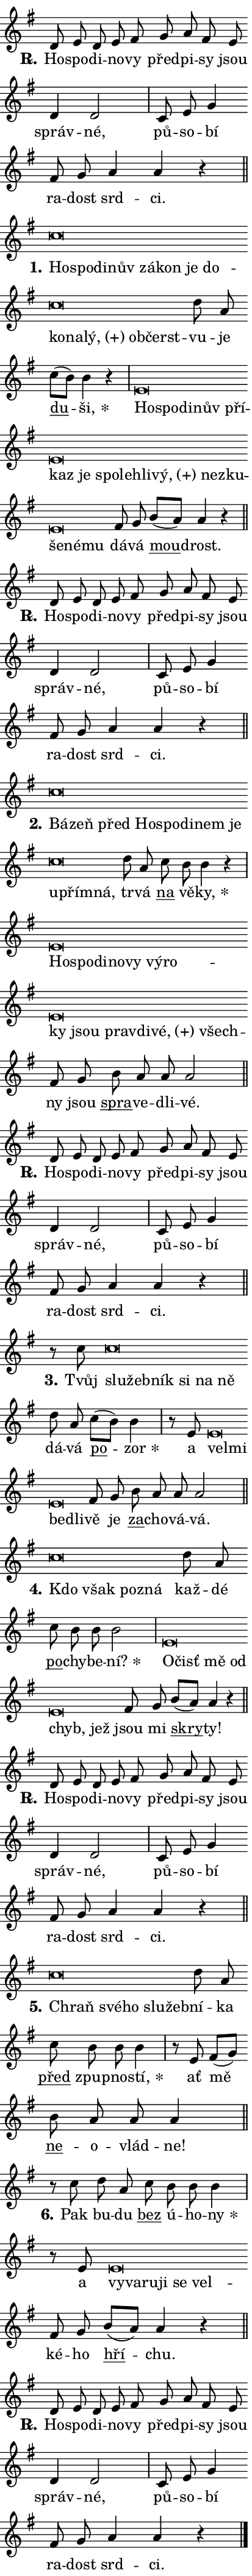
\version "2.24.0"
\header { tagline = "" }
\paper {
  indent = 0\cm
  top-margin = 0\cm
  right-margin = 0.13\cm % to fit lyric hyphens
  bottom-margin = 0\cm
  left-margin = 0\cm
  paper-width = 7\cm
  page-breaking = #ly:one-page-breaking
  system-system-spacing.basic-distance = #11
  score-system-spacing.basic-distance = #11
  ragged-last = ##f
}


%% Author: Thomas Morley
%% https://lists.gnu.org/archive/html/lilypond-user/2020-05/msg00002.html
#(define (line-position grob)
"Returns position of @var[grob} in current system:
   @code{'start}, if at first time-step
   @code{'end}, if at last time-step
   @code{'middle} otherwise
"
  (let* ((col (ly:item-get-column grob))
         (ln (ly:grob-object col 'left-neighbor))
         (rn (ly:grob-object col 'right-neighbor))
         (col-to-check-left (if (ly:grob? ln) ln col))
         (col-to-check-right (if (ly:grob? rn) rn col))
         (break-dir-left
           (and
             (ly:grob-property col-to-check-left 'non-musical #f)
             (ly:item-break-dir col-to-check-left)))
         (break-dir-right
           (and
             (ly:grob-property col-to-check-right 'non-musical #f)
             (ly:item-break-dir col-to-check-right))))
        (cond ((eqv? 1 break-dir-left) 'start)
              ((eqv? -1 break-dir-right) 'end)
              (else 'middle))))

#(define (tranparent-at-line-position vctor)
  (lambda (grob)
  "Relying on @code{line-position} select the relevant enry from @var{vctor}.
Used to determine transparency,"
    (case (line-position grob)
      ((end) (not (vector-ref vctor 0)))
      ((middle) (not (vector-ref vctor 1)))
      ((start) (not (vector-ref vctor 2))))))

noteHeadBreakVisibility =
#(define-music-function (break-visibility)(vector?)
"Makes @code{NoteHead}s transparent relying on @var{break-visibility}"
#{
  \override NoteHead.transparent =
    #(tranparent-at-line-position break-visibility)
#})

#(define delete-ledgers-for-transparent-note-heads
  (lambda (grob)
    "Reads whether a @code{NoteHead} is transparent.
If so this @code{NoteHead} is removed from @code{'note-heads} from
@var{grob}, which is supposed to be @code{LedgerLineSpanner}.
As a result ledgers are not printed for this @code{NoteHead}"
    (let* ((nhds-array (ly:grob-object grob 'note-heads))
           (nhds-list
             (if (ly:grob-array? nhds-array)
                 (ly:grob-array->list nhds-array)
                 '()))
           ;; Relies on the transparent-property being done before
           ;; Staff.LedgerLineSpanner.after-line-breaking is executed.
           ;; This is fragile ...
           (to-keep
             (remove
               (lambda (nhd)
                 (ly:grob-property nhd 'transparent #f))
               nhds-list)))
      ;; TODO find a better method to iterate over grob-arrays, similiar
      ;; to filter/remove etc for lists
      ;; For now rebuilt from scratch
      (set! (ly:grob-object grob 'note-heads)  '())
      (for-each
        (lambda (nhd)
          (ly:pointer-group-interface::add-grob grob 'note-heads nhd))
        to-keep))))

squashNotes = {
  \override NoteHead.X-extent = #'(-0.2 . 0.2)
  \override NoteHead.Y-extent = #'(-0.75 . 0)
  \override NoteHead.stencil =
    #(lambda (grob)
       (let ((pos (ly:grob-property grob 'staff-position)))
         (begin
           (if (< pos -7) (display "ERROR: Lower brevis then expected\n") (display ""))
           (if (<= pos -6) ly:text-interface::print ly:note-head::print))))
}
unSquashNotes = {
  \revert NoteHead.X-extent
  \revert NoteHead.Y-extent
  \revert NoteHead.stencil
}

hideNotes = \noteHeadBreakVisibility #begin-of-line-visible
unHideNotes = \noteHeadBreakVisibility #all-visible

% work-around for resetting accidentals
% https://lilypond.org/doc/v2.23/Documentation/notation/displaying-rhythms#unmetered-music
cadenzaMeasure = {
  \cadenzaOff
  \partial 1024 s1024
  \cadenzaOn
}

#(define-markup-command (accent layout props text) (markup?)
  "Underline accented syllable"
  (interpret-markup layout props
    #{\markup \override #'(offset . 4.3) \underline { #text }#}))

responsum = \markup \concat {
  "R" \hspace #-1.05 \path #0.1 #'((moveto 0 0.07) (lineto 0.9 0.8)) \hspace #0.05 "."
}

spaceSize = #0.6828661417322834 % exact space size for TeX Gyre Schola

\layout {
  \context {
    \Staff
    \remove "Time_signature_engraver"
    \override LedgerLineSpanner.after-line-breaking = #delete-ledgers-for-transparent-note-heads
  }
  \context {
    \Lyrics {
      \override LyricSpace.minimum-distance = \spaceSize
      \override LyricText.font-name = #"TeX Gyre Schola"
      \override LyricText.font-size = 1
      \override StanzaNumber.font-name = #"TeX Gyre Schola Bold"
      \override StanzaNumber.font-size = 1
    }
  }
  \context {
    \Score 
    \override NoteHead.text =
      #(lambda (grob) 
        (let ((pos (ly:grob-property grob 'staff-position)))
          #{\markup {
            \combine
              \halign #-0.55 \raise #(if (= pos -6) 0 0.5) \override #'(thickness . 2) \draw-line #'(3.2 . 0)
              \musicglyph "noteheads.sM1"
          }#}))
  }
}

% magnetic-lyrics.ily
%
%   written by
%     Jean Abou Samra <jean@abou-samra.fr>
%     Werner Lemberg <wl@gnu.org>
%
%   adapted by
%     Jiri Hon <jiri.hon@gmail.com>
%
% Version 2022-Apr-15

% https://www.mail-archive.com/lilypond-user@gnu.org/msg149350.html

#(define (Left_hyphen_pointer_engraver context)
   "Collect syllable-hyphen-syllable occurrences in lyrics and store
them in properties.  This engraver only looks to the left.  For
example, if the lyrics input is @code{foo -- bar}, it does the
following.

@itemize @bullet
@item
Set the @code{text} property of the @code{LyricHyphen} grob between
@q{foo} and @q{bar} to @code{foo}.

@item
Set the @code{left-hyphen} property of the @code{LyricText} grob with
text @q{foo} to the @code{LyricHyphen} grob between @q{foo} and
@q{bar}.
@end itemize

Use this auxiliary engraver in combination with the
@code{lyric-@/text::@/apply-@/magnetic-@/offset!} hook."
   (let ((hyphen #f)
         (text #f))
     (make-engraver
      (acknowledgers
       ((lyric-syllable-interface engraver grob source-engraver)
        (set! text grob)))
      (end-acknowledgers
       ((lyric-hyphen-interface engraver grob source-engraver)
        ;(when (not (grob::has-interface grob 'lyric-space-interface))
          (set! hyphen grob)));)
      ((stop-translation-timestep engraver)
       (when (and text hyphen)
         (ly:grob-set-object! text 'left-hyphen hyphen))
       (set! text #f)
       (set! hyphen #f)))))

#(define (lyric-text::apply-magnetic-offset! grob)
   "If the space between two syllables is less than the value in
property @code{LyricText@/.details@/.squash-threshold}, move the right
syllable to the left so that it gets concatenated with the left
syllable.

Use this function as a hook for
@code{LyricText@/.after-@/line-@/breaking} if the
@code{Left_@/hyphen_@/pointer_@/engraver} is active."
   (let ((hyphen (ly:grob-object grob 'left-hyphen #f)))
     (when hyphen
       (let ((left-text (ly:spanner-bound hyphen LEFT)))
         (when (grob::has-interface left-text 'lyric-syllable-interface)
           (let* ((common (ly:grob-common-refpoint grob left-text X))
                  (this-x-ext (ly:grob-extent grob common X))
                  (left-x-ext
                   (begin
                     ;; Trigger magnetism for left-text.
                     (ly:grob-property left-text 'after-line-breaking)
                     (ly:grob-extent left-text common X)))
                  ;; `delta` is the gap width between two syllables.
                  (delta (- (interval-start this-x-ext)
                            (interval-end left-x-ext)))
                  (details (ly:grob-property grob 'details))
                  (threshold (assoc-get 'squash-threshold details 0.2)))
             (when (< delta threshold)
               (let* (;; We have to manipulate the input text so that
                      ;; ligatures crossing syllable boundaries are not
                      ;; disabled.  For languages based on the Latin
                      ;; script this is essentially a beautification.
                      ;; However, for non-Western scripts it can be a
                      ;; necessity.
                      (lt (ly:grob-property left-text 'text))
                      (rt (ly:grob-property grob 'text))
                      (is-space (grob::has-interface hyphen 'lyric-space-interface))
                      (space (if is-space " " ""))
                      (extra-delta (if is-space spaceSize 0))
                      ;; Append new syllable.
                      (ltrt-space (if (and (string? lt) (string? rt))
                                (string-append lt space rt)
                                (make-concat-markup (list lt space rt))))
                      ;; Right-align `ltrt` to the right side.
                      (ltrt-space-markup (grob-interpret-markup
                               grob
                               (make-translate-markup
                                (cons (interval-length this-x-ext) 0)
                                (make-right-align-markup ltrt-space)))))
                 (begin
                   ;; Don't print `left-text`.
                   (ly:grob-set-property! left-text 'stencil #f)
                   ;; Set text and stencil (which holds all collected
                   ;; syllables so far) and shift it to the left.
                   (ly:grob-set-property! grob 'text ltrt-space)
                   (ly:grob-set-property! grob 'stencil ltrt-space-markup)
                   (ly:grob-translate-axis! grob (- (- delta extra-delta)) X))))))))))


#(define (lyric-hyphen::displace-bounds-first grob)
   ;; Make very sure this callback isn't triggered too early.
   (let ((left (ly:spanner-bound grob LEFT))
         (right (ly:spanner-bound grob RIGHT)))
     (ly:grob-property left 'after-line-breaking)
     (ly:grob-property right 'after-line-breaking)
     (ly:lyric-hyphen::print grob)))

squashThreshold = #0.4

\layout {
  \context {
    \Lyrics
    \consists #Left_hyphen_pointer_engraver
    \override LyricText.after-line-breaking =
      #lyric-text::apply-magnetic-offset!
    \override LyricHyphen.stencil = #lyric-hyphen::displace-bounds-first
    \override LyricText.details.squash-threshold = \squashThreshold
    \override LyricHyphen.minimum-distance = 0
    \override LyricHyphen.minimum-length = \squashThreshold
  }
}

squashText = \override LyricText.details.squash-threshold = 9999
unSquashText = \override LyricText.details.squash-threshold = \squashThreshold

leftText = \override LyricText.self-alignment-X = #LEFT
unLeftText = \revert LyricText.self-alignment-X

starOffset = #(lambda (grob) 
                (let ((x_offset (ly:self-alignment-interface::aligned-on-x-parent grob)))
                  (if (= x_offset 0) 0 (+ x_offset 1.2))))

star = #(define-music-function (syllable)(string?)
"Append star separator at the end of a syllable"
#{
  \once \override LyricText.X-offset = #starOffset
  \lyricmode { \markup {
    #syllable
    \override #'((font-name . "TeX Gyre Schola Bold")) \hspace #0.2 \lower #0.65 \larger "*"
  } }
#})

starAccent = #(define-music-function (syllable)(string?)
"Append star separator at the end of a syllable and make accent"
#{
  \once \override LyricText.X-offset = #starOffset
  \lyricmode { \markup {
    \accent #syllable
    \override #'((font-name . "TeX Gyre Schola Bold")) \hspace #0.2 \lower #0.65 \larger "*"
  } }
#})

breath = #(define-music-function (syllable)(string?)
"Append breathing indicator at the end of a syllable"
#{
  \lyricmode { \markup { #syllable "+" } }
#})

optionalBreath = #(define-music-function (syllable)(string?)
"Append optional breathing indicator at the end of a syllable"
#{
  \lyricmode { \markup { #syllable "(+)" } }
#})


\score {
    <<
        \new Voice = "melody" { \cadenzaOn \key g \major \relative { d'8 e d e fis \bar "" g a fis e \bar "" d4 d2 \cadenzaMeasure \bar "|" c8 e g4 \bar "" fis8 g a4 a r \cadenzaMeasure \bar "||" \break } }
        \new Lyrics \lyricsto "melody" { \lyricmode { \set stanza = \responsum
Ho -- spo -- di -- no -- vy před -- pi -- sy jsou správ -- né, pů -- so -- bí ra -- dost srd -- ci. } }
    >>
    \layout {}
}

\score {
    <<
        \new Voice = "melody" { \cadenzaOn \key g \major \relative { \squashNotes c''\breve*1/16 \hideNotes \breve*1/16 \bar "" \breve*1/16 \bar "" \breve*1/16 \bar "" \breve*1/16 \bar "" \breve*1/16 \bar "" \breve*1/16 \bar "" \breve*1/16 \bar "" \breve*1/16 \bar "" \breve*1/16 \bar "" \breve*1/16 \bar "" \breve*1/16 \breve*1/16 \bar "" \unHideNotes \unSquashNotes d8 a \bar "" c[( b)] b4 r \cadenzaMeasure \bar "|" \squashNotes e,\breve*1/16 \hideNotes \breve*1/16 \bar "" \breve*1/16 \bar "" \breve*1/16 \bar "" \breve*1/16 \bar "" \breve*1/16 \bar "" \breve*1/16 \bar "" \breve*1/16 \bar "" \breve*1/16 \bar "" \breve*1/16 \bar "" \breve*1/16 \bar "" \breve*1/16 \bar "" \breve*1/16 \bar "" \breve*1/16 \bar "" \breve*1/16 \breve*1/16 \bar "" \unHideNotes \unSquashNotes fis8 g \bar "" b[( a)] a4 r \cadenzaMeasure \bar "||" \break } }
        \new Lyrics \lyricsto "melody" { \lyricmode { \set stanza = "1."
\leftText Ho -- \squashText spo -- di -- nův zá -- kon je do -- ko -- na -- \optionalBreath lý, ob -- čerst -- \unLeftText \unSquashText vu -- je \markup \accent du -- \star ši, \leftText Ho -- \squashText spo -- di -- nův pří -- kaz je spo -- leh -- li -- \optionalBreath vý, ne -- zku -- še -- né -- mu \unLeftText \unSquashText dá -- vá \markup \accent mou -- drost. } }
    >>
    \layout {}
}

\score {
    <<
        \new Voice = "melody" { \cadenzaOn \key g \major \relative { d'8 e d e fis \bar "" g a fis e \bar "" d4 d2 \cadenzaMeasure \bar "|" c8 e g4 \bar "" fis8 g a4 a r \cadenzaMeasure \bar "||" \break } }
        \new Lyrics \lyricsto "melody" { \lyricmode { \set stanza = \responsum
Ho -- spo -- di -- no -- vy před -- pi -- sy jsou správ -- né, pů -- so -- bí ra -- dost srd -- ci. } }
    >>
    \layout {}
}

\score {
    <<
        \new Voice = "melody" { \cadenzaOn \key g \major \relative { \squashNotes c''\breve*1/16 \hideNotes \breve*1/16 \bar "" \breve*1/16 \bar "" \breve*1/16 \bar "" \breve*1/16 \bar "" \breve*1/16 \bar "" \breve*1/16 \bar "" \breve*1/16 \bar "" \breve*1/16 \bar "" \breve*1/16 \breve*1/16 \bar "" \unHideNotes \unSquashNotes d8 a \bar "" c b b4 r \cadenzaMeasure \bar "|" \squashNotes e,\breve*1/16 \hideNotes \breve*1/16 \bar "" \breve*1/16 \bar "" \breve*1/16 \bar "" \breve*1/16 \bar "" \breve*1/16 \bar "" \breve*1/16 \bar "" \breve*1/16 \bar "" \breve*1/16 \bar "" \breve*1/16 \bar "" \breve*1/16 \bar "" \breve*1/16 \breve*1/16 \bar "" \unHideNotes \unSquashNotes fis8 g \bar "" b a a a2 \cadenzaMeasure \bar "||" \break } }
        \new Lyrics \lyricsto "melody" { \lyricmode { \set stanza = "2."
\leftText Bá -- \squashText zeň před Ho -- spo -- di -- nem je u -- přím -- ná, \unLeftText \unSquashText tr -- vá \markup \accent na vě -- \star ky, \leftText Ho -- \squashText spo -- di -- no -- vy vý -- ro -- ky jsou prav -- di -- \optionalBreath vé, všech -- \unLeftText \unSquashText ny jsou \markup \accent spra -- ve -- dli -- vé. } }
    >>
    \layout {}
}

\score {
    <<
        \new Voice = "melody" { \cadenzaOn \key g \major \relative { d'8 e d e fis \bar "" g a fis e \bar "" d4 d2 \cadenzaMeasure \bar "|" c8 e g4 \bar "" fis8 g a4 a r \cadenzaMeasure \bar "||" \break } }
        \new Lyrics \lyricsto "melody" { \lyricmode { \set stanza = \responsum
Ho -- spo -- di -- no -- vy před -- pi -- sy jsou správ -- né, pů -- so -- bí ra -- dost srd -- ci. } }
    >>
    \layout {}
}

\score {
    <<
        \new Voice = "melody" { \cadenzaOn \key g \major \relative { r8 c''8 \squashNotes c\breve*1/16 \hideNotes \breve*1/16 \bar "" \breve*1/16 \bar "" \breve*1/16 \bar "" \breve*1/16 \breve*1/16 \bar "" \unHideNotes \unSquashNotes d8 a \bar "" c[( b)] b4 \cadenzaMeasure \bar "|" r8 e,8 \squashNotes e\breve*1/16 \hideNotes \breve*1/16 \bar "" \breve*1/16 \breve*1/16 \bar "" \unHideNotes \unSquashNotes fis8 g \bar "" b a a a2 \cadenzaMeasure \bar "||" \break } }
        \new Lyrics \lyricsto "melody" { \lyricmode { \set stanza = "3."
Tvůj \leftText slu -- \squashText žeb -- ník si na ně \unLeftText \unSquashText dá -- vá \markup \accent po -- \star zor a \leftText vel -- \squashText mi be -- dli -- \unLeftText \unSquashText vě je \markup \accent za -- cho -- vá -- vá. } }
    >>
    \layout {}
}

\score {
    <<
        \new Voice = "melody" { \cadenzaOn \key g \major \relative { \squashNotes c''\breve*1/16 \hideNotes \breve*1/16 \bar "" \breve*1/16 \breve*1/16 \bar "" \unHideNotes \unSquashNotes d8 a \bar "" c b b b2 \cadenzaMeasure \bar "|" \squashNotes e,\breve*1/16 \hideNotes \breve*1/16 \bar "" \breve*1/16 \bar "" \breve*1/16 \bar "" \breve*1/16 \breve*1/16 \bar "" \unHideNotes \unSquashNotes fis8 g \bar "" b[( a)] a4 r \cadenzaMeasure \bar "||" \break } }
        \new Lyrics \lyricsto "melody" { \lyricmode { \set stanza = "4."
\leftText Kdo \squashText však po -- zná \unLeftText \unSquashText kaž -- dé \markup \accent po -- chy -- be -- \star ní? \leftText O -- \squashText čisť mě od chyb, jež \unLeftText \unSquashText jsou mi \markup \accent skry -- ty! } }
    >>
    \layout {}
}

\score {
    <<
        \new Voice = "melody" { \cadenzaOn \key g \major \relative { d'8 e d e fis \bar "" g a fis e \bar "" d4 d2 \cadenzaMeasure \bar "|" c8 e g4 \bar "" fis8 g a4 a r \cadenzaMeasure \bar "||" \break } }
        \new Lyrics \lyricsto "melody" { \lyricmode { \set stanza = \responsum
Ho -- spo -- di -- no -- vy před -- pi -- sy jsou správ -- né, pů -- so -- bí ra -- dost srd -- ci. } }
    >>
    \layout {}
}

\score {
    <<
        \new Voice = "melody" { \cadenzaOn \key g \major \relative { \squashNotes c''\breve*1/16 \hideNotes \breve*1/16 \bar "" \breve*1/16 \bar "" \breve*1/16 \breve*1/16 \bar "" \unHideNotes \unSquashNotes d8 a \bar "" c b b b4 \cadenzaMeasure \bar "|" r8 e,8 fis[( g)] \bar "" b a a a4 \cadenzaMeasure \bar "||" \break } }
        \new Lyrics \lyricsto "melody" { \lyricmode { \set stanza = "5."
\leftText Chraň \squashText své -- ho slu -- žeb -- \unLeftText \unSquashText ní -- ka \markup \accent před zpup -- no -- \star stí, ať mě \markup \accent ne -- o -- vlád -- ne! } }
    >>
    \layout {}
}

\score {
    <<
        \new Voice = "melody" { \cadenzaOn \key g \major \relative { r8 c''8 d8 a \bar "" c b b b4 \cadenzaMeasure \bar "|" r8 e,8 \squashNotes e\breve*1/16 \hideNotes \breve*1/16 \bar "" \breve*1/16 \bar "" \breve*1/16 \bar "" \breve*1/16 \breve*1/16 \bar "" \unHideNotes \unSquashNotes fis8 g \bar "" b[( a)] a4 r \cadenzaMeasure \bar "||" \break } }
        \new Lyrics \lyricsto "melody" { \lyricmode { \set stanza = "6."
Pak bu -- du \markup \accent bez ú -- ho -- \star ny a \leftText vy -- \squashText va -- ru -- ji se vel -- \unLeftText \unSquashText ké -- ho \markup \accent hří -- chu. } }
    >>
    \layout {}
}

\score {
    <<
        \new Voice = "melody" { \cadenzaOn \key g \major \relative { d'8 e d e fis \bar "" g a fis e \bar "" d4 d2 \cadenzaMeasure \bar "|" c8 e g4 \bar "" fis8 g a4 a r \cadenzaMeasure \bar "||" \break } \bar "|." }
        \new Lyrics \lyricsto "melody" { \lyricmode { \set stanza = \responsum
Ho -- spo -- di -- no -- vy před -- pi -- sy jsou správ -- né, pů -- so -- bí ra -- dost srd -- ci. } }
    >>
    \layout {}
}
